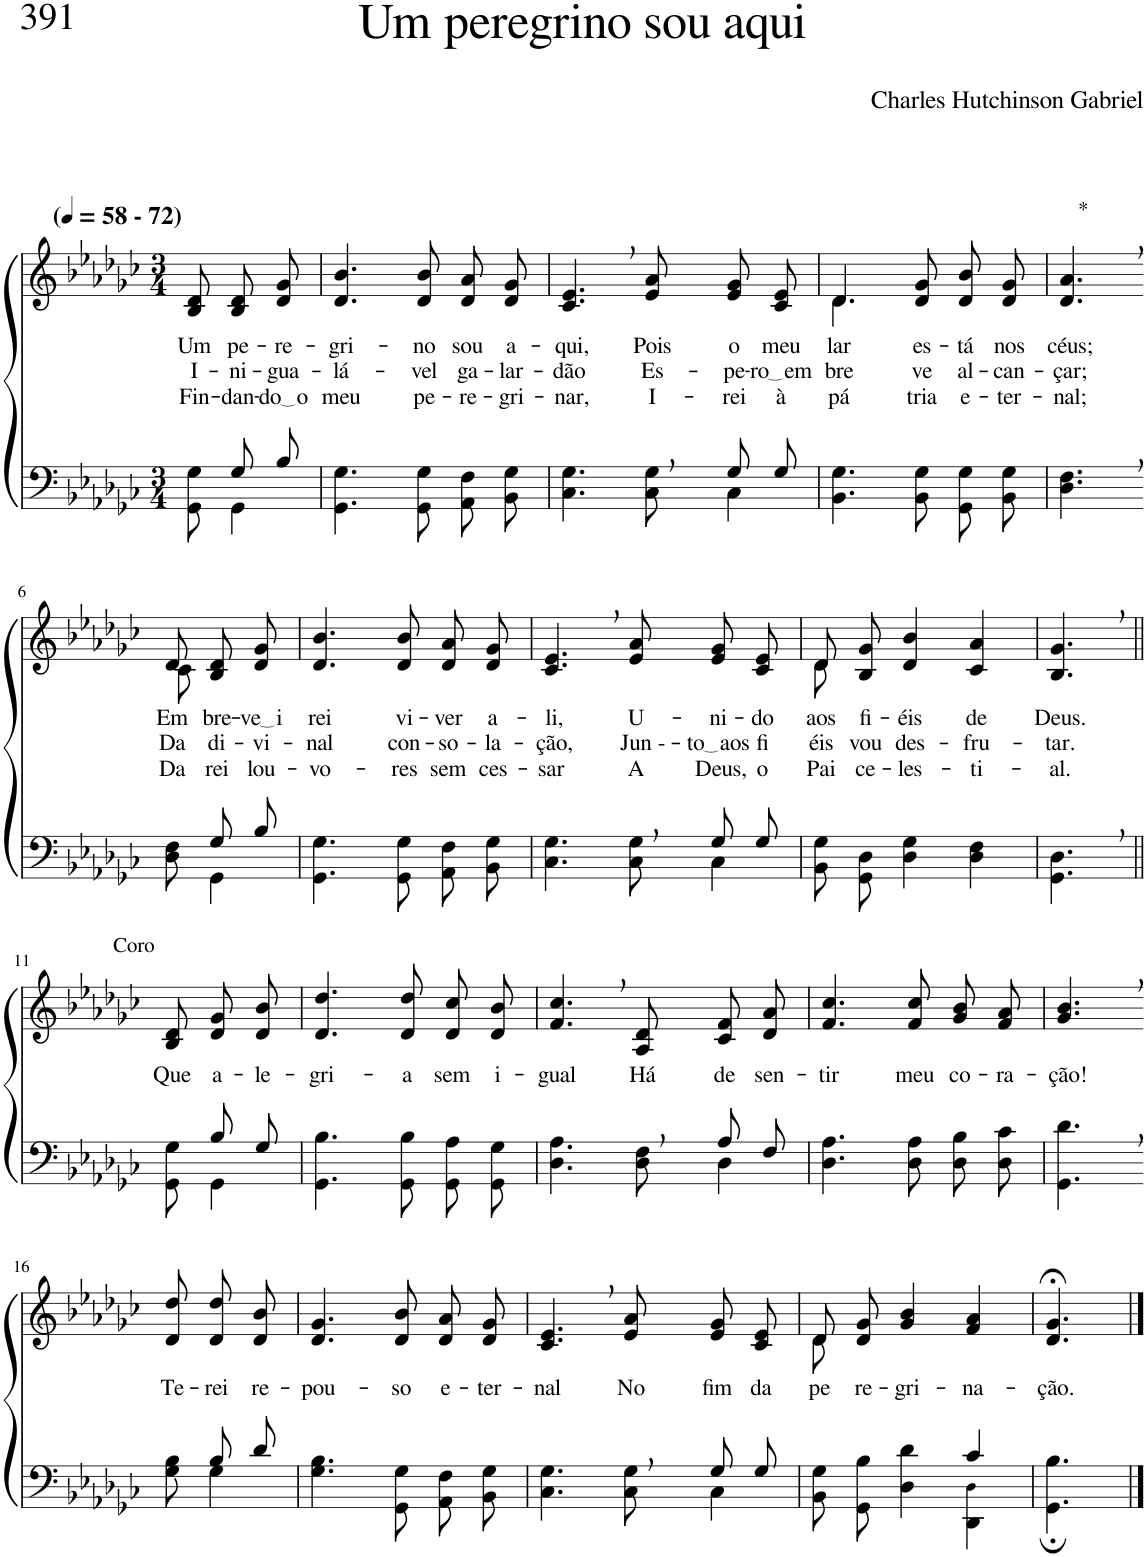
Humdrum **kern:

**kern	**kern	**text	**text	**text
*part2	*part1	*part1	*part1	*part1
*staff2	*staff1	*staff1	*staff1	*staff1
*I"Parte III e IV	*I"Parte I e II	*	*	*
*clefF4	*clefG2	*	*	*
*Trd-1c-2	*Trd-1c-2	*	*	*
*k[b-e-a-d-g-c-]	*k[b-e-a-d-g-c-]	*	*	*
*M3/4	*M3/4	*	*	*
*MM58	*MM58	*	*	*
=1	=1	=1	=1	=1
*^	*	*	*	*
!	!	!LO:TX:a:B:t=(	!	!	!
!	!	!LO:TX:a:B:t=- 72)	!	!	!
!	!	!	!LO:LY:b	!LO:LY:b	!LO:LY:b
8ryy	8GG-\ 8G-\	8B-/ 8d-/	Um	I-	Fin-
!	!	!	!LO:LY:b	!LO:LY:b	!LO:LY:b
8G-/L	4GG-\	8B-/ 8d-/L	pe-	-ni-	-dan-
!	!	!	!LO:LY:b	!LO:LY:b	!LO:LY:b
8B-/J	.	8d-/ 8g-/J	-re-	-gua-	do o
*v	*v	*	*	*	*
=2	=2	=2	=2	=2
!	!	!LO:LY:b	!LO:LY:b	!LO:LY:b
4.GG-\ 4.G-\	4.d-/ 4.b-/	-gri-	-lá-	meu
!	!	!LO:LY:b	!LO:LY:b	!LO:LY:b
8GG-\ 8G-\	8d-/ 8b-/	-no	-vel	pe-
!	!	!LO:LY:b	!LO:LY:b	!LO:LY:b
8AA-\ 8F\L	8d-/ 8a-/L	sou	ga-	-re-
!	!	!LO:LY:b	!LO:LY:b	!LO:LY:b
8BB-\ 8G-\J	8d-/ 8g-/J	a-	-lar-	-gri-
=3	=3	=3	=3	=3
*^	*	*	*	*
!	!	!	!LO:LY:b	!LO:LY:b	!LO:LY:b
2ryy	4.C-\ 4.G-\	4.c-/, 4.e-/,	-qui,	-dão	-nar,
!	!	!	!LO:LY:b	!LO:LY:b	!LO:LY:b
.	8C-\ 8G-\	8e-/ 8a-/	Pois	Es-	I-
!	!	!	!LO:LY:b	!LO:LY:b	!LO:LY:b
8G-/L	4C-\	8e-/ 8g-/L	o	-pe-	-rei
!	!	!	!LO:LY:b	!LO:LY:b	!LO:LY:b
8G-/J	.	8c-/ 8e-/J	meu	ro em	à
*v	*v	*	*	*	*
=4	=4	=4	=4	=4
*	*^	*	*	*
!	!	!	!LO:LY:b	!LO:LY:b	!LO:LY:b
4.BB-\ 4.G-\	4.d-/	4.d-\	lar	bre-	pá-
!	!	!	!LO:LY:b	!LO:LY:b	!LO:LY:b
8BB-\ 8G-\	8d-/ 8g-/	4.ryy	es-	-ve	-tria
!	!	!	!LO:LY:b	!LO:LY:b	!LO:LY:b
8GG-/ 8G-/L	8d-/ 8b-/L	.	-tá	al-	e-
!	!	!	!LO:LY:b	!LO:LY:b	!LO:LY:b
8BB-/ 8G-/J	8d-/ 8g-/J	.	nos	-can-	-ter-
*	*v	*v	*	*	*
=5	=5	=5	=5	=5
!	!LO:TX:a:t=*	!	!	!
!	!	!LO:LY:b	!LO:LY:b	!LO:LY:b
4.D-\, 4.F\,	4.d-/, 4.a-/,	céus;	-çar;	-nal;
!!LO:LB:g=z
=6-	=6-	=6-	=6-	=6-
*^	*^	*	*	*
!	!	!	!	!LO:LY:b	!LO:LY:b	!LO:LY:b
8ryy	8D-\ 8F\	8d-/	8c-\	Em	Da	Da-
!	!	!	!	!LO:LY:b	!LO:LY:b	!LO:LY:b
8G-/L	4GG-\	8B-/ 8d-/L	4ryy	bre-	di-	-rei
!	!	!	!	!LO:LY:b	!LO:LY:b	!LO:LY:b
8B-/J	.	8d-/ 8g-/J	.	ve i	-vi-	lou-
*v	*v	*	*	*	*	*
*	*v	*v	*	*	*
=7	=7	=7	=7	=7
!	!	!LO:LY:b	!LO:LY:b	!LO:LY:b
4.GG-\ 4.G-\	4.d-/ 4.b-/	rei	-nal	-vo-
!	!	!LO:LY:b	!LO:LY:b	!LO:LY:b
8GG-\ 8G-\	8d-/ 8b-/	vi-	con-	-res
!	!	!LO:LY:b	!LO:LY:b	!LO:LY:b
8AA-\ 8F\L	8d-/ 8a-/L	-ver	-so-	sem
!	!	!LO:LY:b	!LO:LY:b	!LO:LY:b
8BB-\ 8G-\J	8d-/ 8g-/J	a-	-la-	ces-
=8	=8	=8	=8	=8
*^	*	*	*	*
!	!	!	!LO:LY:b	!LO:LY:b	!LO:LY:b
2ryy	4.C-\ 4.G-\	4.c-/, 4.e-/,	-li,	-ção,	-sar
!	!	!	!LO:LY:b	!LO:LY:b	!LO:LY:b
.	8C-\ 8G-\	8e-/ 8a-/	U-	Jun --	A
!	!	!	!LO:LY:b	!LO:LY:b	!LO:LY:b
8G-/L	4C-\	8e-/ 8g-/L	-ni-	to aos	Deus,
!	!	!	!LO:LY:b	!LO:LY:b	!LO:LY:b
8G-/J	.	8c-/ 8e-/J	-do	fi-	o
*v	*v	*	*	*	*
=9	=9	=9	=9	=9
*	*^	*	*	*
!	!	!	!LO:LY:b	!LO:LY:b	!LO:LY:b
8BB-/ 8G-/L	8d-/L	8d-\	aos	-éis	Pai
!	!	!	!LO:LY:b	!LO:LY:b	!LO:LY:b
8GG-/ 8D-/J	8B-/ 8g-/J	2ryy	fi-	vou	ce-
!	!	!	!LO:LY:b	!LO:LY:b	!LO:LY:b
4D-\ 4G-\	4d-/ 4b-/	.	-éis	des-	-les-
!	!	!	!LO:LY:b	!LO:LY:b	!LO:LY:b
4D-\ 4F\	4c-/ 4a-/	.	de	-fru-	-ti-
.	.	8ryy	.	.	.
=10	=10	=10	=10	=10	=10
!	!	!	!LO:LY:b	!LO:LY:b	!LO:LY:b
*	*v	*v	*	*	*
4.GG-\, 4.D-\,	4.B-/, 4.g-/,	Deus.	-tar.	-al.
!!LO:LB:g=z
=11||	=11||	=11||	=11||	=11||
*^	*	*	*	*
!	!	!LO:TX:a:t=Coro	!	!	!
!	!	!	!LO:LY:b	!	!
8ryy	8GG-\ 8G-\	8B-/ 8d-/	Que	.	.
!	!	!	!LO:LY:b	!	!
8B-/L	4GG-\	8d-/ 8g-/L	a-	.	.
!	!	!	!LO:LY:b	!	!
8G-/J	.	8d-/ 8b-/J	-le-	.	.
*v	*v	*	*	*	*
=12	=12	=12	=12	=12
!	!	!LO:LY:b	!	!
4.GG-\ 4.B-\	4.d-/ 4.dd-/	-gri-	.	.
!	!	!LO:LY:b	!	!
8GG-\ 8B-\	8d-/ 8dd-/	-a	.	.
!	!	!LO:LY:b	!	!
8GG-/ 8A-/L	8d-/ 8cc-/L	sem	.	.
!	!	!LO:LY:b	!	!
8GG-/ 8G-/J	8d-/ 8b-/J	i-	.	.
=13	=13	=13	=13	=13
*^	*	*	*	*
!	!	!	!LO:LY:b	!	!
2ryy	4.D-\ 4.A-\	4.f/, 4.cc-/,	-gual	.	.
!	!	!	!LO:LY:b	!	!
.	8D-\ 8F\	8A-/ 8d-/	Há	.	.
!	!	!	!LO:LY:b	!	!
8A-/L	4D-\	8c-/ 8f/L	de	.	.
!	!	!	!LO:LY:b	!	!
8F/J	.	8d-/ 8a-/J	sen-	.	.
*v	*v	*	*	*	*
=14	=14	=14	=14	=14
!	!	!LO:LY:b	!	!
4.D-\ 4.A-\	4.f/ 4.cc-/	-tir	.	.
!	!	!LO:LY:b	!	!
8D-\ 8A-\	8f/ 8cc-/	meu	.	.
!	!	!LO:LY:b	!	!
8D-\ 8B-\L	8g-/ 8b-/L	co-	.	.
!	!	!LO:LY:b	!	!
8D-\ 8c-\J	8f/ 8a-/J	-ra-	.	.
=15	=15	=15	=15	=15
!	!	!LO:LY:b	!	!
4.GG-\, 4.d-\,	4.g-/, 4.b-/,	-ção!	.	.
!!LO:LB:g=z
=16-	=16-	=16-	=16-	=16-
*^	*	*	*	*
!	!	!	!LO:LY:b	!	!
8ryy	8G-\ 8B-\	8d-/ 8dd-/	Te-	.	.
!	!	!	!LO:LY:b	!	!
8B-/L	4G-\	8d-/ 8dd-/L	-rei	.	.
!	!	!	!LO:LY:b	!	!
8d-/J	.	8d-/ 8b-/J	re-	.	.
*v	*v	*	*	*	*
=17	=17	=17	=17	=17
!	!	!LO:LY:b	!	!
4.G-\ 4.B-\	4.d-/ 4.g-/	-pou-	.	.
!	!	!LO:LY:b	!	!
8GG-\ 8G-\	8d-/ 8b-/	-so	.	.
!	!	!LO:LY:b	!	!
8AA-\ 8F\L	8d-/ 8a-/L	e-	.	.
!	!	!LO:LY:b	!	!
8BB-\ 8G-\J	8d-/ 8g-/J	-ter-	.	.
=18	=18	=18	=18	=18
*^	*	*	*	*
!	!	!	!LO:LY:b	!	!
2ryy	4.C-\ 4.G-\	4.c-/, 4.e-/,	-nal	.	.
!	!	!	!LO:LY:b	!	!
.	8C-\ 8G-\	8e-/ 8a-/	No	.	.
!	!	!	!LO:LY:b	!	!
8G-/L	4C-\	8e-/ 8g-/L	fim	.	.
!	!	!	!LO:LY:b	!	!
8G-/J	.	8c-/ 8e-/J	da	.	.
=19	=19	=19	=19	=19	=19
*	*	*^	*	*	*
!	!	!	!	!LO:LY:b	!	!
2ryy	8BB-\ 8G-\L	8d-/L	8d-\	pe-	.	.
!	!	!	!	!LO:LY:b	!	!
.	8GG-\ 8B-\J	8d-/ 8g-/J	2ryy	-re-	.	.
!	!	!	!	!LO:LY:b	!	!
.	4D-\ 4d-\	4g-/ 4b-/	.	-gri-	.	.
!	!	!	!	!LO:LY:b	!	!
4c-/	4DD-\ 4D-!\	4f/ 4a-/	.	-na-	.	.
.	.	.	8ryy	.	.	.
*v	*v	*	*	*	*	*
=20	=20	=20	=20	=20	=20
!	!	!	!LO:LY:b	!	!
*	*v	*v	*	*	*
4.GG-\; 4.B-\;	4.d-/;< 4.g-/;<	-ção.	.	.
==	==	==	==	==
*-	*-	*-	*-	*-
